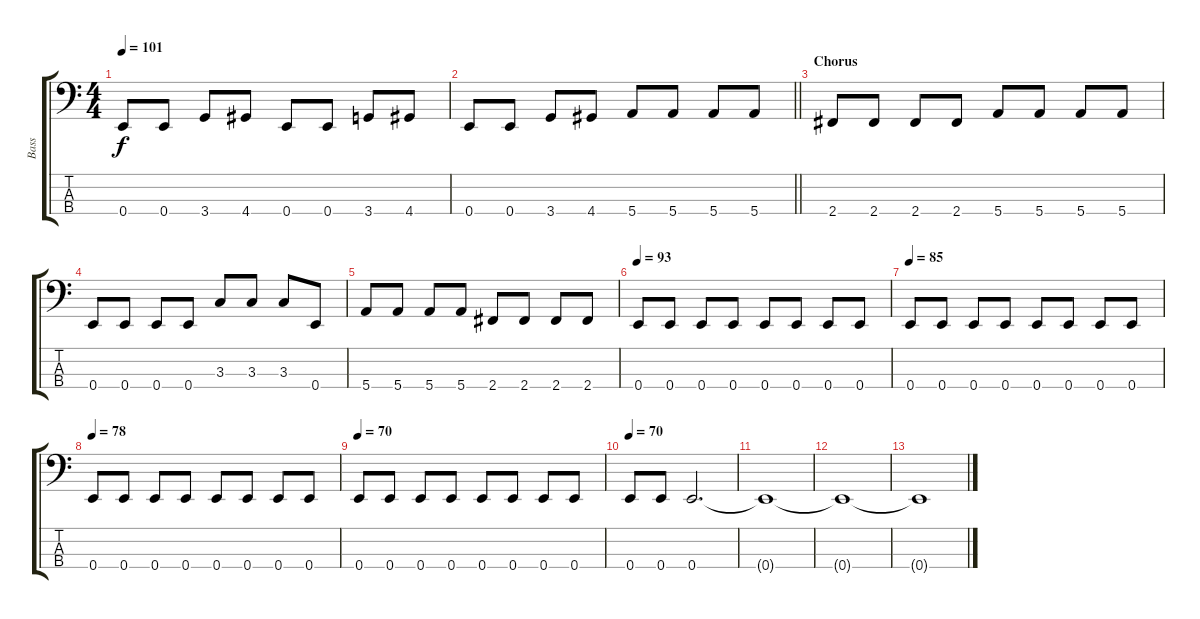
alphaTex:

\track ("Bass" "Bass") {instrument electricbassfinger}
\staff {score tabs}
\tuning (G2 D2 A1 E1) {hide}
\ts (4 4)
\tempo 101
\clef f4
\ks c
0.4.8{dy f} 0.4.8 3.4.8 4.4.8 0.4.8 0.4.8 3.4.8 4.4.8 |
\barLineRight lightlight
0.4.8 0.4.8 3.4.8 4.4.8 5.4.8 5.4.8 5.4.8 5.4.8 |
\section ("" "Chorus")
2.4.8 2.4.8 2.4.8 2.4.8 5.4.8 5.4.8 5.4.8 5.4.8 |
0.4.8 0.4.8 0.4.8 0.4.8 3.3.8 3.3.8 3.3.8 0.4.8 |
5.4.8 5.4.8 5.4.8 5.4.8 2.4.8 2.4.8 2.4.8 2.4.8 |
\tempo 93
0.4.8 0.4.8 0.4.8 0.4.8 0.4.8 0.4.8 0.4.8 0.4.8 |
\tempo 85
0.4.8 0.4.8 0.4.8 0.4.8 0.4.8 0.4.8 0.4.8 0.4.8 |
\tempo 78
0.4.8 0.4.8 0.4.8 0.4.8 0.4.8 0.4.8 0.4.8 0.4.8 |
\tempo 70
0.4.8 0.4.8 0.4.8 0.4.8 0.4.8 0.4.8 0.4.8 0.4.8 |
\tempo 70
0.4.8 0.4.8 0.4.2{d} |
0.4{t}.1 |
0.4{t}.1{volume 0} |
0.4{t}.1
